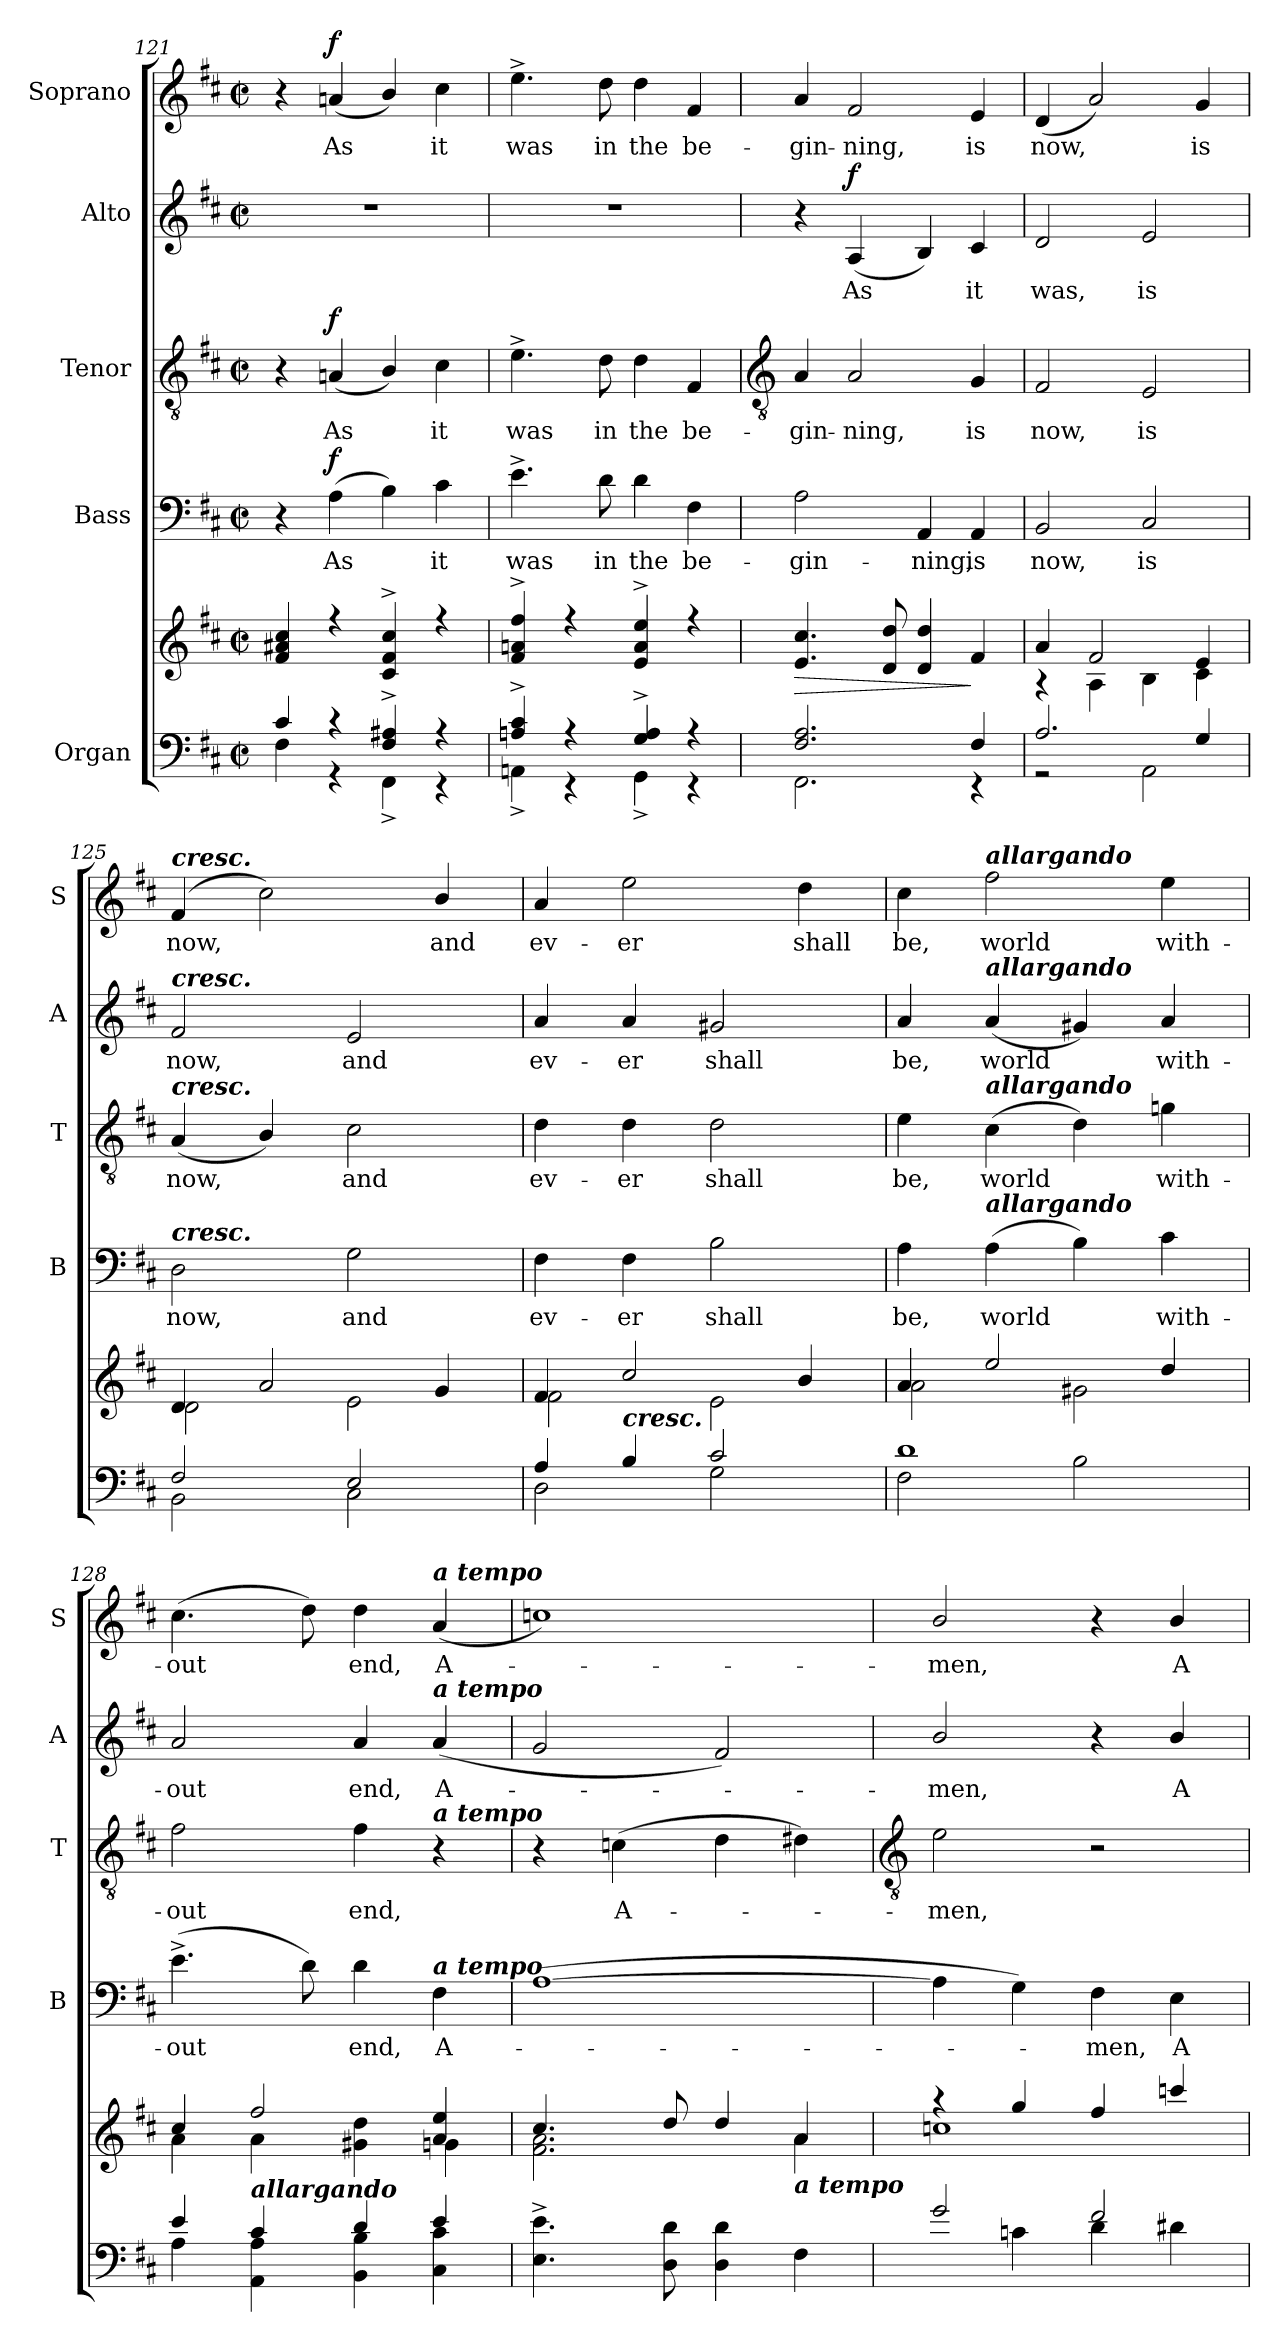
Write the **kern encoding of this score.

**kern	**kern	**dynam	**kern	**text	**dynam	**kern	**text	**dynam	**kern	**text	**dynam	**kern	**text	**dynam
*part5	*part5	*part5	*part4	*part4	*part4	*part3	*part3	*part3	*part2	*part2	*part2	*part1	*part1	*part1
*staff6	*staff5	*staff5/6	*staff4	*staff4	*staff4	*staff3	*staff3	*staff3	*staff2	*staff2	*staff2	*staff1	*staff1	*staff1
*I"Organ	*	*	*I"Bass	*	*	*I"Tenor	*	*	*I"Alto	*	*	*I"Soprano	*	*
*	*	*	*I'B	*	*	*I'T	*	*	*I'A	*	*	*I'S	*	*
*clefF4	*clefG2	*	*clefF4	*	*	*clefGv2	*	*	*clefG2	*	*	*clefG2	*	*
*k[f#c#]	*k[f#c#]	*	*k[f#c#]	*	*	*k[f#c#]	*	*	*k[f#c#]	*	*	*k[f#c#]	*	*
*D:	*D:	*	*D:	*	*	*D:	*	*	*D:	*	*	*D:	*	*
*M2/2	*M2/2	*	*M2/2	*	*	*M2/2	*	*	*M2/2	*	*	*M2/2	*	*
*met(c|)	*met(c|)	*	*met(c|)	*	*	*met(c|)	*	*	*met(c|)	*	*	*met(c|)	*	*
=121	=121	=121	=121	=121	=121	=121	=121	=121	=121	=121	=121	=121	=121	=121
*^	*^	*	*	*	*	*	*	*	*	*	*	*	*	*
4c#/	4F#\	4f#/ 4a#X/ 4cc#/	1ryy	.	4r	.	.	4r	.	.	1r	.	.	4r	.	.
!	!	!	!	!	!	!LO:LY:b	!LO:DY:b	!	!LO:LY:b	!LO:DY:b	!	!	!	!	!LO:LY:b	!LO:DY:b
4r	4r	4r	.	.	(>4A	As	f	(<4An	As	f	.	.	.	(<4an	As	f
4F#/^ 4A#X/^	4FF#^\	4c#/^ 4f#/^ 4cc#/^	.	.	4B)	.	.	4B/)	.	.	.	.	.	4b/)	.	.
!	!	!	!	!	!	!LO:LY:b	!	!	!LO:LY:b	!	!	!	!	!	!LO:LY:b	!
4r	4r	4r	.	.	4c#	it	.	4c#	it	.	.	.	.	4cc#	it	.
=122	=122	=122	=122	=122	=122	=122	=122	=122	=122	=122	=122	=122	=122	=122	=122	=122
!	!	!	!	!	!	!LO:LY:b	!	!	!LO:LY:b	!	!	!	!	!	!LO:LY:b	!
4An/^ 4c#/^	4AAn^\	4f#^ 4an^ 4ff#^	1ryy	.	4.e^	was	.	4.e^	was	.	1r	.	.	4.ee^	was	.
4r	4r	4r	.	.	.	.	.	.	.	.	.	.	.	.	.	.
!	!	!	!	!	!	!LO:LY:b	!	!	!LO:LY:b	!	!	!	!	!	!LO:LY:b	!
.	.	.	.	.	8d	in	.	8d	in	.	.	.	.	8dd	in	.
!	!	!	!	!	!	!LO:LY:b	!	!	!LO:LY:b	!	!	!	!	!	!LO:LY:b	!
4G/^ 4A/^	4GG^\	4e^ 4a^ 4ee^	.	.	4d	the	.	4d	the	.	.	.	.	4dd	the	.
!	!	!	!	!	!	!LO:LY:b	!	!	!LO:LY:b	!	!	!	!	!	!LO:LY:b	!
4r	4r	4r	.	.	4F#	be-	.	4F#	be-	.	.	.	.	4f#	be-	.
!!LO:LB:g=z
=123	=123	=123	=123	=123	=123	=123	=123	=123	=123	=123	=123	=123	=123	=123	=123	=123
*	*	*	*	*	*	*	*	*clefGv2	*	*	*	*	*	*	*	*
!	!	!	!	!LO:HP:b	!	!LO:LY:b	!	!	!LO:LY:b	!	!	!	!	!	!LO:LY:b	!
2.F#/ 2.A/	2.FF#\	4.e/ 4.cc#/	2a\yy	>	2A	-gin-	.	4A	-gin-	.	4r	.	.	4a	-gin-	.
!	!	!	!	!	!	!	!	!	!LO:LY:b	!	!	!LO:LY:b	!LO:DY:b	!	!LO:LY:b	!
.	.	.	.	.	.	.	.	2A	-ning,	.	(<4A	As	f	2f#	-ning,	.
.	.	8d/ 8dd/	.	.	.	.	.	.	.	.	.	.	.	.	.	.
!	!	!	!	!	!	!LO:LY:b	!	!	!	!	!	!	!	!	!	!
.	.	4d/ 4dd/	2ryy	.	4AA	-ning,	.	.	.	.	4B)	.	.	.	.	.
!	!	!	!	!	!	!LO:LY:b	!	!	!LO:LY:b	!	!	!LO:LY:b	!	!	!LO:LY:b	!
4F#/	4r	4f#/	.	]	4AA	is	.	4G	is	.	4c#	it	.	4e	is	.
!!LO:LB:g=z
=124	=124	=124	=124	=124	=124	=124	=124	=124	=124	=124	=124	=124	=124	=124	=124	=124
!	!	!	!	!	!	!LO:LY:b	!	!	!LO:LY:b	!	!	!LO:LY:b	!	!	!LO:LY:b	!
2.A/	2r	4a/	4r	.	2BB	now,	.	2F#	now,	.	2d	was,	.	(<4d	now,	.
.	.	2f#/	4A\	.	.	.	.	.	.	.	.	.	.	2a)	.	.
!	!	!	!	!	!	!LO:LY:b	!	!	!LO:LY:b	!	!	!LO:LY:b	!	!	!	!
.	2AA\	.	4B\	.	2C#	is	.	2E	is	.	2e	is	.	.	.	.
!	!	!	!	!	!	!	!	!	!	!	!	!	!	!	!LO:LY:b	!
4G/	.	4e/	4c#\	.	.	.	.	.	.	.	.	.	.	4g	is	.
=125	=125	=125	=125	=125	=125	=125	=125	=125	=125	=125	=125	=125	=125	=125	=125	=125
!	!	!	!	!	!	!	!	!	!	!	!	!	!	!LO:TX:a:Bi:t=cresc.	!	!
!	!	!	!	!	!	!	!	!	!	!	!LO:TX:a:Bi:t=cresc.	!	!	!	!	!
!	!	!	!	!	!	!	!	!LO:TX:a:Bi:t=cresc.	!	!	!	!	!	!	!	!
!	!	!	!	!	!LO:TX:a:Bi:t=cresc.	!	!	!	!	!	!	!	!	!	!	!
!	!	!	!	!	!	!LO:LY:b	!	!	!LO:LY:b	!	!	!LO:LY:b	!	!	!LO:LY:b	!
2F#/	2BB\	4d/	2d\	.	2D	now,	.	(<4A	now,	.	2f#	now,	.	(4f#	now,	.
.	.	2a/	.	.	.	.	.	4B/)	.	.	.	.	.	2cc#)	.	.
!	!	!	!	!	!	!LO:LY:b	!	!	!LO:LY:b	!	!	!LO:LY:b	!	!	!	!
2E/	2C#\	.	2e\	.	2G	and	.	2c#	and	.	2e	and	.	.	.	.
!	!	!	!	!	!	!	!	!	!	!	!	!	!	!	!LO:LY:b	!
.	.	4g/	.	.	.	.	.	.	.	.	.	.	.	4b/	and	.
=126	=126	=126	=126	=126	=126	=126	=126	=126	=126	=126	=126	=126	=126	=126	=126	=126
!	!	!	!	!	!	!LO:LY:b	!	!	!LO:LY:b	!	!	!LO:LY:b	!	!	!LO:LY:b	!
4A/	2D\	4f#/	2f#\	.	4F#	ev-	.	4d	ev-	.	4a	ev-	.	4a	ev-	.
!LO:TX:a:Bi:t=cresc.	!	!	!	!	!	!	!	!	!	!	!	!	!	!	!	!
!	!	!	!	!	!	!LO:LY:b	!	!	!LO:LY:b	!	!	!LO:LY:b	!	!	!LO:LY:b	!
4B/	.	2cc#/	.	.	4F#	-er	.	4d	-er	.	4a	-er	.	2ee	-er	.
!	!	!	!	!	!	!LO:LY:b	!	!	!LO:LY:b	!	!	!LO:LY:b	!	!	!	!
2c#/	2G\	.	2e\	.	2B	shall	.	2d	shall	.	2g#X	shall	.	.	.	.
!	!	!	!	!	!	!	!	!	!	!	!	!	!	!	!LO:LY:b	!
.	.	4b/	.	.	.	.	.	.	.	.	.	.	.	4dd	shall	.
=127	=127	=127	=127	=127	=127	=127	=127	=127	=127	=127	=127	=127	=127	=127	=127	=127
!	!	!	!	!	!	!LO:LY:b	!	!	!LO:LY:b	!	!	!LO:LY:b	!	!	!LO:LY:b	!
1d/	2F#\	4a/	2a\	.	4A	be,	.	4e	be,	.	4a	be,	.	4cc#	be,	.
!	!	!	!	!	!	!	!	!	!	!	!	!	!	!LO:TX:a:Bi:t=allargando	!	!
!	!	!	!	!	!	!	!	!	!	!	!LO:TX:a:Bi:t=allargando	!	!	!	!	!
!	!	!	!	!	!	!	!	!LO:TX:a:Bi:t=allargando	!	!	!	!	!	!	!	!
!	!	!	!	!	!LO:TX:a:Bi:t=allargando	!	!	!	!	!	!	!	!	!	!	!
!	!	!	!	!	!	!LO:LY:b	!	!	!LO:LY:b	!	!	!LO:LY:b	!	!	!LO:LY:b	!
.	.	2ee/	.	.	(>4A	world	.	(>4c#	world	.	(<4a	world	.	2ff#	world	.
.	2B\	.	2g#X\	.	4B)	.	.	4d)	.	.	4g#X)	.	.	.	.	.
!	!	!	!	!	!	!LO:LY:b	!	!	!LO:LY:b	!	!	!LO:LY:b	!	!	!LO:LY:b	!
.	.	4dd/	.	.	4c#	with-	.	4gn	with-	.	4a	with-	.	4ee	with-	.
=128	=128	=128	=128	=128	=128	=128	=128	=128	=128	=128	=128	=128	=128	=128	=128	=128
!	!	!	!	!	!	!LO:LY:b	!	!	!LO:LY:b	!	!	!LO:LY:b	!	!	!LO:LY:b	!
4e/	4A\	4cc#/	4a\	.	(>4.e^	-out	.	2f#	-out	.	2a	-out	.	(>4.cc#	-out	.
!	!	!LO:TX:b:Bi:t=allargando	!	!	!	!	!	!	!	!	!	!	!	!	!	!
4c#/	4AA\ 4A\	2ff#/	4a\	.	.	.	.	.	.	.	.	.	.	.	.	.
.	.	.	.	.	8d)	.	.	.	.	.	.	.	.	8dd)	.	.
!	!	!	!	!	!	!LO:LY:b	!	!	!LO:LY:b	!	!	!LO:LY:b	!	!	!LO:LY:b	!
4d/	4BB\ 4B\	.	4g#X\ 4dd\	.	4d	end,	.	4f#	end,	.	4a	end,	.	4dd	end,	.
!	!	!	!	!	!	!	!	!	!	!	!	!	!	!LO:TX:a:Bi:t=a tempo	!	!
!	!	!	!	!	!	!	!	!	!	!	!LO:TX:a:Bi:t=a tempo	!	!	!	!	!
!	!	!	!	!	!	!	!	!LO:TX:a:Bi:t=a tempo	!	!	!	!	!	!	!	!
!	!	!	!	!	!LO:TX:a:Bi:t=a tempo	!	!	!	!	!	!	!	!	!	!	!
!	!	!	!	!	!	!LO:LY:b	!	!	!	!	!	!LO:LY:b	!	!	!LO:LY:b	!
4e/	4C#\ 4c#\	4a/ 4ee/	4gn\	.	4F#	A-	.	4r	.	.	(<4a	A-	.	(<4a	A-	.
=129	=129	=129	=129	=129	=129	=129	=129	=129	=129	=129	=129	=129	=129	=129	=129	=129
4.E\^ 4.e\^	1ryy	4.cc#/	2.f#\ 2.a\	.	(>[1A	.	.	4r	.	.	2g	.	.	1ccn/)	.	.
!	!	!	!	!	!	!	!	!	!LO:LY:b	!	!	!	!	!	!	!
.	.	.	.	.	.	.	.	(>4cn	A-	.	.	.	.	.	.	.
8D\ 8d\	.	8dd/	.	.	.	.	.	.	.	.	.	.	.	.	.	.
4D\ 4d\	.	4dd/	.	.	.	.	.	4d	.	.	2f#)	.	.	.	.	.
!	!	!LO:TX:b:Bi:t=a tempo	!	!	!	!	!	!	!	!	!	!	!	!	!	!
4F#\	.	4a/	4a\	.	.	.	.	4d#X)	.	.	.	.	.	.	.	.
!!LO:LB:g=z
=130	=130	=130	=130	=130	=130	=130	=130	=130	=130	=130	=130	=130	=130	=130	=130	=130
*	*	*	*	*	*	*	*	*clefGv2	*	*	*	*	*	*	*	*
!	!	!	!	!	!	!	!	!	!LO:LY:b	!	!	!LO:LY:b	!	!	!LO:LY:b	!
2g/	4ryy	4r	1ccn\	.	4A]	.	.	2e	men,	.	2b/	men,	.	2b/	men,	.
.	4cn\	4gg/	.	.	4G)	.	.	.	.	.	.	.	.	.	.	.
!	!	!	!	!	!	!LO:LY:b	!	!	!	!	!	!	!	!	!	!
2f#/	4d\	4ff#/	.	.	4F#	men,	.	2r	.	.	4r	.	.	4r	.	.
!	!	!	!	!	!	!LO:LY:b	!	!	!	!	!	!LO:LY:b	!	!	!LO:LY:b	!
.	4d#X\	4cccn/	.	.	4E	A-	.	.	.	.	4b/	A-	.	4b/	A-	.
*v	*v	*	*	*	*	*	*	*	*	*	*	*	*	*	*	*
*	*v	*v	*	*	*	*	*	*	*	*	*	*	*	*	*
=	=	=	=	=	=	=	=	=	=	=	=	=	=	=
*-	*-	*-	*-	*-	*-	*-	*-	*-	*-	*-	*-	*-	*-	*-
